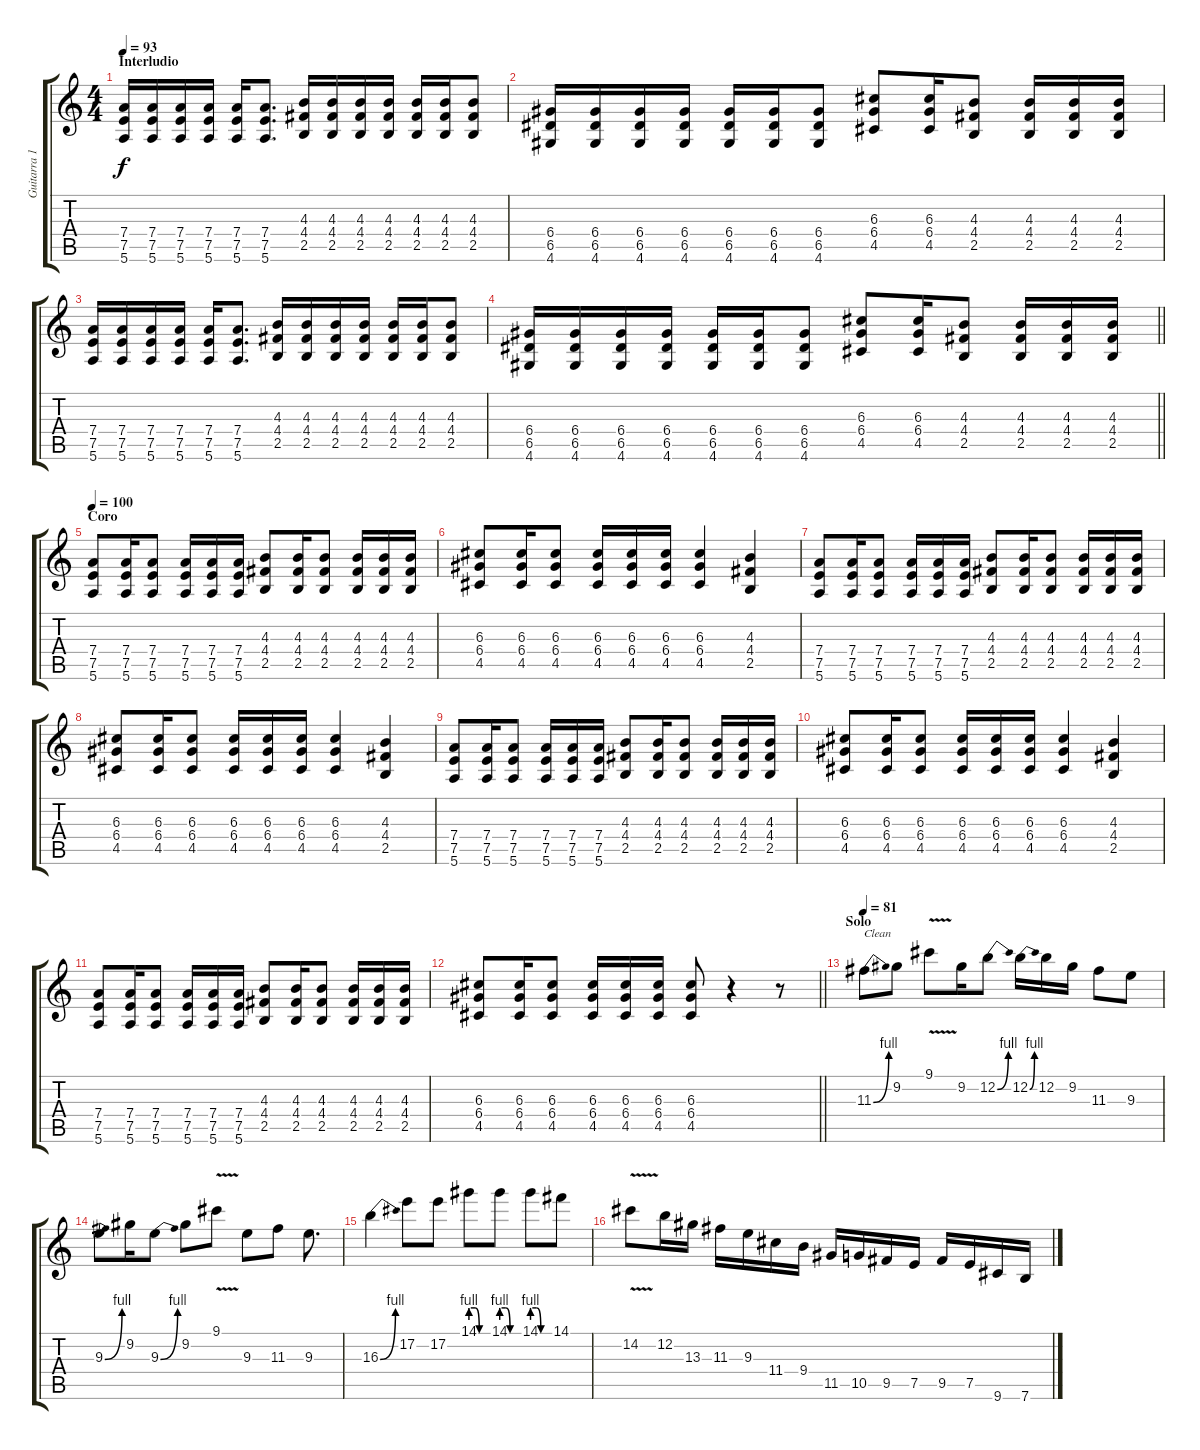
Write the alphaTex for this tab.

\track ("Guitarra 1 (Alexis Korfiatis)" "Guitarra 1") {instrument electricguitarclean}
\staff {score tabs}
\tuning (E4 B3 G3 D3 A2 E2) {hide}
\ts (4 4)
\section ("" "Interludio")
\tempo 93
\clef g2
\ks c
(7.4 7.5 5.6).16{dy f} (7.4 7.5 5.6).16 (7.4 7.5 5.6).16 (7.4 7.5 5.6).16 (7.4 7.5 5.6).16 (7.4 7.5 5.6).8{d} (4.3 4.4 2.5).16 (4.3 4.4 2.5).16 (4.3 4.4 2.5).16 (4.3 4.4 2.5).16 (4.3 4.4 2.5).16 (4.3 4.4 2.5).16 (4.3 4.4 2.5).8 |
(6.4 6.5 4.6).16 (6.4 6.5 4.6).16 (6.4 6.5 4.6).16 (6.4 6.5 4.6).16 (6.4 6.5 4.6).16 (6.4 6.5 4.6).16 (6.4 6.5 4.6).8 (6.3 6.4 4.5).8 (6.3 6.4 4.5).16 (4.3 4.4 2.5).8 (4.3 4.4 2.5).16 (4.3 4.4 2.5).16 (4.3 4.4 2.5).16 |
(7.4 7.5 5.6).16 (7.4 7.5 5.6).16 (7.4 7.5 5.6).16 (7.4 7.5 5.6).16 (7.4 7.5 5.6).16 (7.4 7.5 5.6).8{d} (4.3 4.4 2.5).16 (4.3 4.4 2.5).16 (4.3 4.4 2.5).16 (4.3 4.4 2.5).16 (4.3 4.4 2.5).16 (4.3 4.4 2.5).16 (4.3 4.4 2.5).8 |
\barLineRight lightlight
(6.4 6.5 4.6).16 (6.4 6.5 4.6).16 (6.4 6.5 4.6).16 (6.4 6.5 4.6).16 (6.4 6.5 4.6).16 (6.4 6.5 4.6).16 (6.4 6.5 4.6).8 (6.3 6.4 4.5).8 (6.3 6.4 4.5).16 (4.3 4.4 2.5).8 (4.3 4.4 2.5).16 (4.3 4.4 2.5).16 (4.3 4.4 2.5).16 |
\section ("" "Coro")
\tempo 100
(7.4 7.5 5.6).8 (7.4 7.5 5.6).16 (7.4 7.5 5.6).8 (7.4 7.5 5.6).16 (7.4 7.5 5.6).16 (7.4 7.5 5.6).16 (4.3 4.4 2.5).8 (4.3 4.4 2.5).16 (4.3 4.4 2.5).8 (4.3 4.4 2.5).16 (4.3 4.4 2.5).16 (4.3 4.4 2.5).16 |
(6.3 6.4 4.5).8 (6.3 6.4 4.5).16 (6.3 6.4 4.5).8 (6.3 6.4 4.5).16 (6.3 6.4 4.5).16 (6.3 6.4 4.5).16 (6.3 6.4 4.5).4 (4.3 4.4 2.5).4 |
(7.4 7.5 5.6).8 (7.4 7.5 5.6).16 (7.4 7.5 5.6).8 (7.4 7.5 5.6).16 (7.4 7.5 5.6).16 (7.4 7.5 5.6).16 (4.3 4.4 2.5).8 (4.3 4.4 2.5).16 (4.3 4.4 2.5).8 (4.3 4.4 2.5).16 (4.3 4.4 2.5).16 (4.3 4.4 2.5).16 |
(6.3 6.4 4.5).8 (6.3 6.4 4.5).16 (6.3 6.4 4.5).8 (6.3 6.4 4.5).16 (6.3 6.4 4.5).16 (6.3 6.4 4.5).16 (6.3 6.4 4.5).4 (4.3 4.4 2.5).4 |
(7.4 7.5 5.6).8 (7.4 7.5 5.6).16 (7.4 7.5 5.6).8 (7.4 7.5 5.6).16 (7.4 7.5 5.6).16 (7.4 7.5 5.6).16 (4.3 4.4 2.5).8 (4.3 4.4 2.5).16 (4.3 4.4 2.5).8 (4.3 4.4 2.5).16 (4.3 4.4 2.5).16 (4.3 4.4 2.5).16 |
(6.3 6.4 4.5).8 (6.3 6.4 4.5).16 (6.3 6.4 4.5).8 (6.3 6.4 4.5).16 (6.3 6.4 4.5).16 (6.3 6.4 4.5).16 (6.3 6.4 4.5).4 (4.3 4.4 2.5).4 |
(7.4 7.5 5.6).8 (7.4 7.5 5.6).16 (7.4 7.5 5.6).8 (7.4 7.5 5.6).16 (7.4 7.5 5.6).16 (7.4 7.5 5.6).16 (4.3 4.4 2.5).8 (4.3 4.4 2.5).16 (4.3 4.4 2.5).8 (4.3 4.4 2.5).16 (4.3 4.4 2.5).16 (4.3 4.4 2.5).16 |
\barLineRight lightlight
(6.3 6.4 4.5).8 (6.3 6.4 4.5).16 (6.3 6.4 4.5).8 (6.3 6.4 4.5).16 (6.3 6.4 4.5).16 (6.3 6.4 4.5).16 (6.3 6.4 4.5).8 r.4 r.8 |
\section ("" "Solo")
\tempo 81
11.3{be (bend 0 0 60 4)}.8{txt "Clean" volume 16 instrument electricguitarclean} 9.2.8 9.1{v}.8 9.2.16 12.2{be (bend 0 0 60 4)}.8 12.2{be (bend 0 0 60 4)}.16 12.2.16 9.2.16 11.3.8 9.3.8 |
9.3{be (bend 0 0 60 4)}.8 9.2.16 9.3{be (bend 0 0 60 4)}.8 9.2.8 9.1{v}.8 9.3.8 11.3.8 9.3.8{d} |
16.3{be (bend 0 0 60 4)}.4 17.2.8 17.2.8 14.1{be (custom 0 4 15 4 30 0 60 0)}.8 14.1{be (custom 0 4 15 4 30 0 60 0)}.8 14.1{be (custom 0 4 15 4 30 0 60 0)}.8 14.1.8 |
14.2{v}.8 12.2.16 13.3.16 11.3.16 9.3.16 11.4.16 9.4.16 11.5.16 10.5.16 9.5.16 7.5.16 9.5.16 7.5.16 9.6.16 7.6.16
